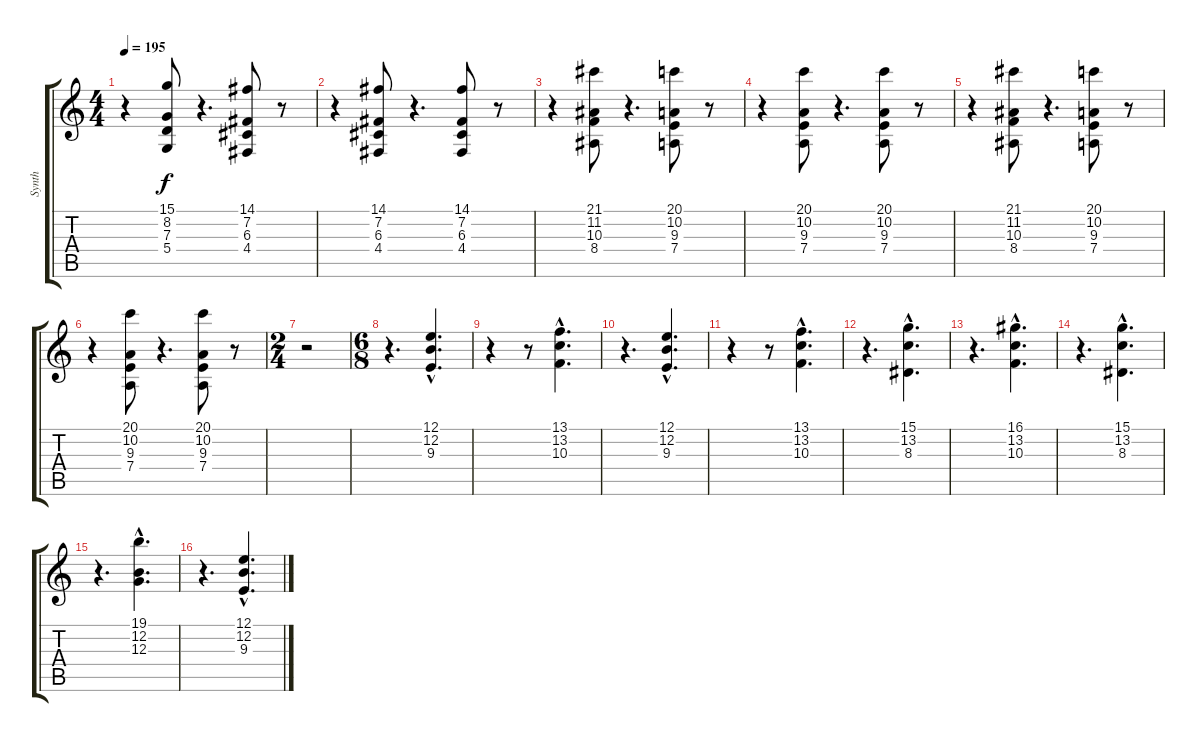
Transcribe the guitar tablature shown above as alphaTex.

\track ("Synth" "Synth") {instrument stringensemble1}
\staff {score tabs}
\tuning (E4 B3 G3 D3 A2 E2) {hide}
\ts (4 4)
\tempo 195
\clef g2
\ks c
r.4{dy f} (15.1 8.2 7.3 5.4).8 r.4{d} (14.1 7.2 6.3 4.4).8 r.8 |
r.4 (14.1 7.2 6.3 4.4).8 r.4{d} (14.1 7.2 6.3 4.4).8 r.8 |
r.4 (21.1 11.2 10.3 8.4).8 r.4{d} (20.1 10.2 9.3 7.4).8 r.8 |
r.4 (20.1 10.2 9.3 7.4).8 r.4{d} (20.1 10.2 9.3 7.4).8 r.8 |
r.4 (21.1 11.2 10.3 8.4).8 r.4{d} (20.1 10.2 9.3 7.4).8 r.8 |
r.4 (20.1 10.2 9.3 7.4).8 r.4{d} (20.1 10.2 9.3 7.4).8 r.8 |
\ts (2 4)
r.2 |
\ts (6 8)
r.4{d volume 10} (12.1{hac} 12.2{hac} 9.3{hac}).4{d} |
r.4 r.8 (13.1{hac} 13.2{hac} 10.3{hac}).4{d} |
r.4{d} (12.1{hac} 12.2{hac} 9.3{hac}).4{d} |
r.4 r.8 (13.1{hac} 13.2{hac} 10.3{hac}).4{d} |
r.4{d} (15.1{hac} 13.2{hac} 8.3{hac}).4{d} |
r.4{d} (16.1{hac} 13.2{hac} 10.3{hac}).4{d} |
r.4{d} (15.1{hac} 13.2{hac} 8.3{hac}).4{d} |
r.4{d} (19.1{hac} 12.2{hac} 12.3{hac}).4{d} |
r.4{d volume 10} (12.1{hac} 12.2{hac} 9.3{hac}).4{d}
